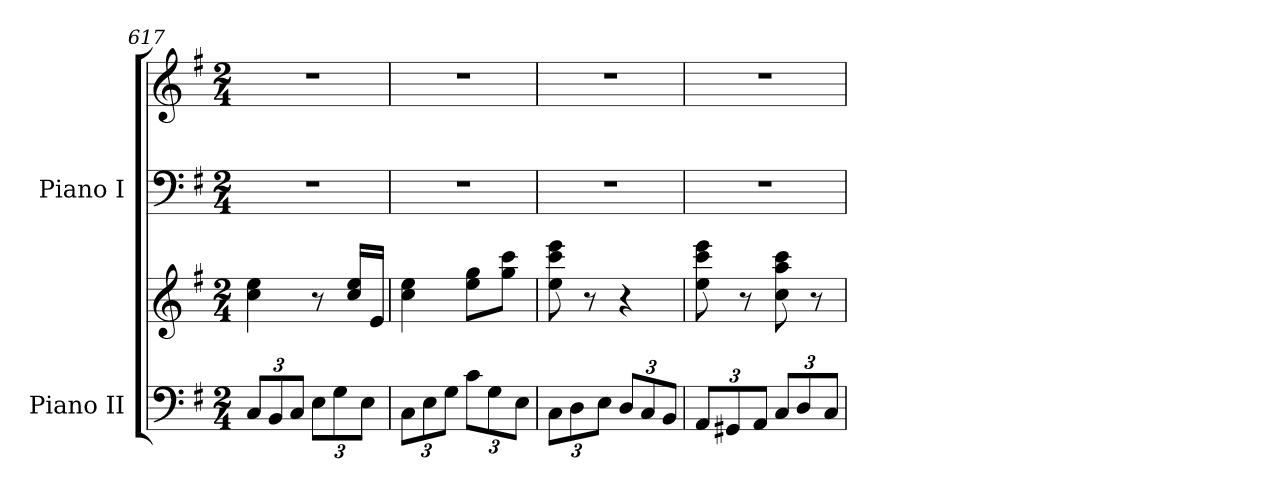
**kern	**kern	**kern	**kern
*part2	*part2	*part1	*part1
*staff4	*staff3	*staff2	*staff1
*I"Piano II	*	*I"Piano I	*
*I'Pno. II	*	*I'Pno. I	*
*clefF4	*clefG2	*clefF4	*clefG2
*k[f#]	*k[f#]	*k[f#]	*k[f#]
*M2/4	*M2/4	*M2/4	*M2/4
*Xbrackettup	*	*	*
=617	=617	=617	=617
12C!/L	4cc!\ 4ee!\	2r	2r
12BB!/	.	.	.
12C!/J	.	.	.
12E!\L	8r	.	.
12G!\	.	.	.
.	16cc!/ 16ee!/LL	.	.
12E!\J	.	.	.
.	16e!/JJ	.	.
=618	=618	=618	=618
12C!\L	4cc!\ 4ee!\	2r	2r
12E!\	.	.	.
12G!\J	.	.	.
12c!\L	8ee!\ 8gg!\L	.	.
12G!\	.	.	.
.	8gg!\ 8ccc!\J	.	.
12E!\J	.	.	.
=619	=619	=619	=619
12C!\L	8ee!\ 8ccc!\ 8eee!\	2r	2r
12D!\	.	.	.
.	8r	.	.
12E!\J	.	.	.
12D!/L	4r	.	.
12C!/	.	.	.
12BB!/J	.	.	.
=620	=620	=620	=620
12AA!/L	8ee!\ 8ccc!\ 8eee!\	2r	2r
12GG#X!/	.	.	.
.	8r	.	.
12AA!/J	.	.	.
12C!/L	8cc!\ 8aa!\ 8ccc!\	.	.
12D!/	.	.	.
.	8r	.	.
12C!/J	.	.	.
=	=	=	=
*-	*-	*-	*-
